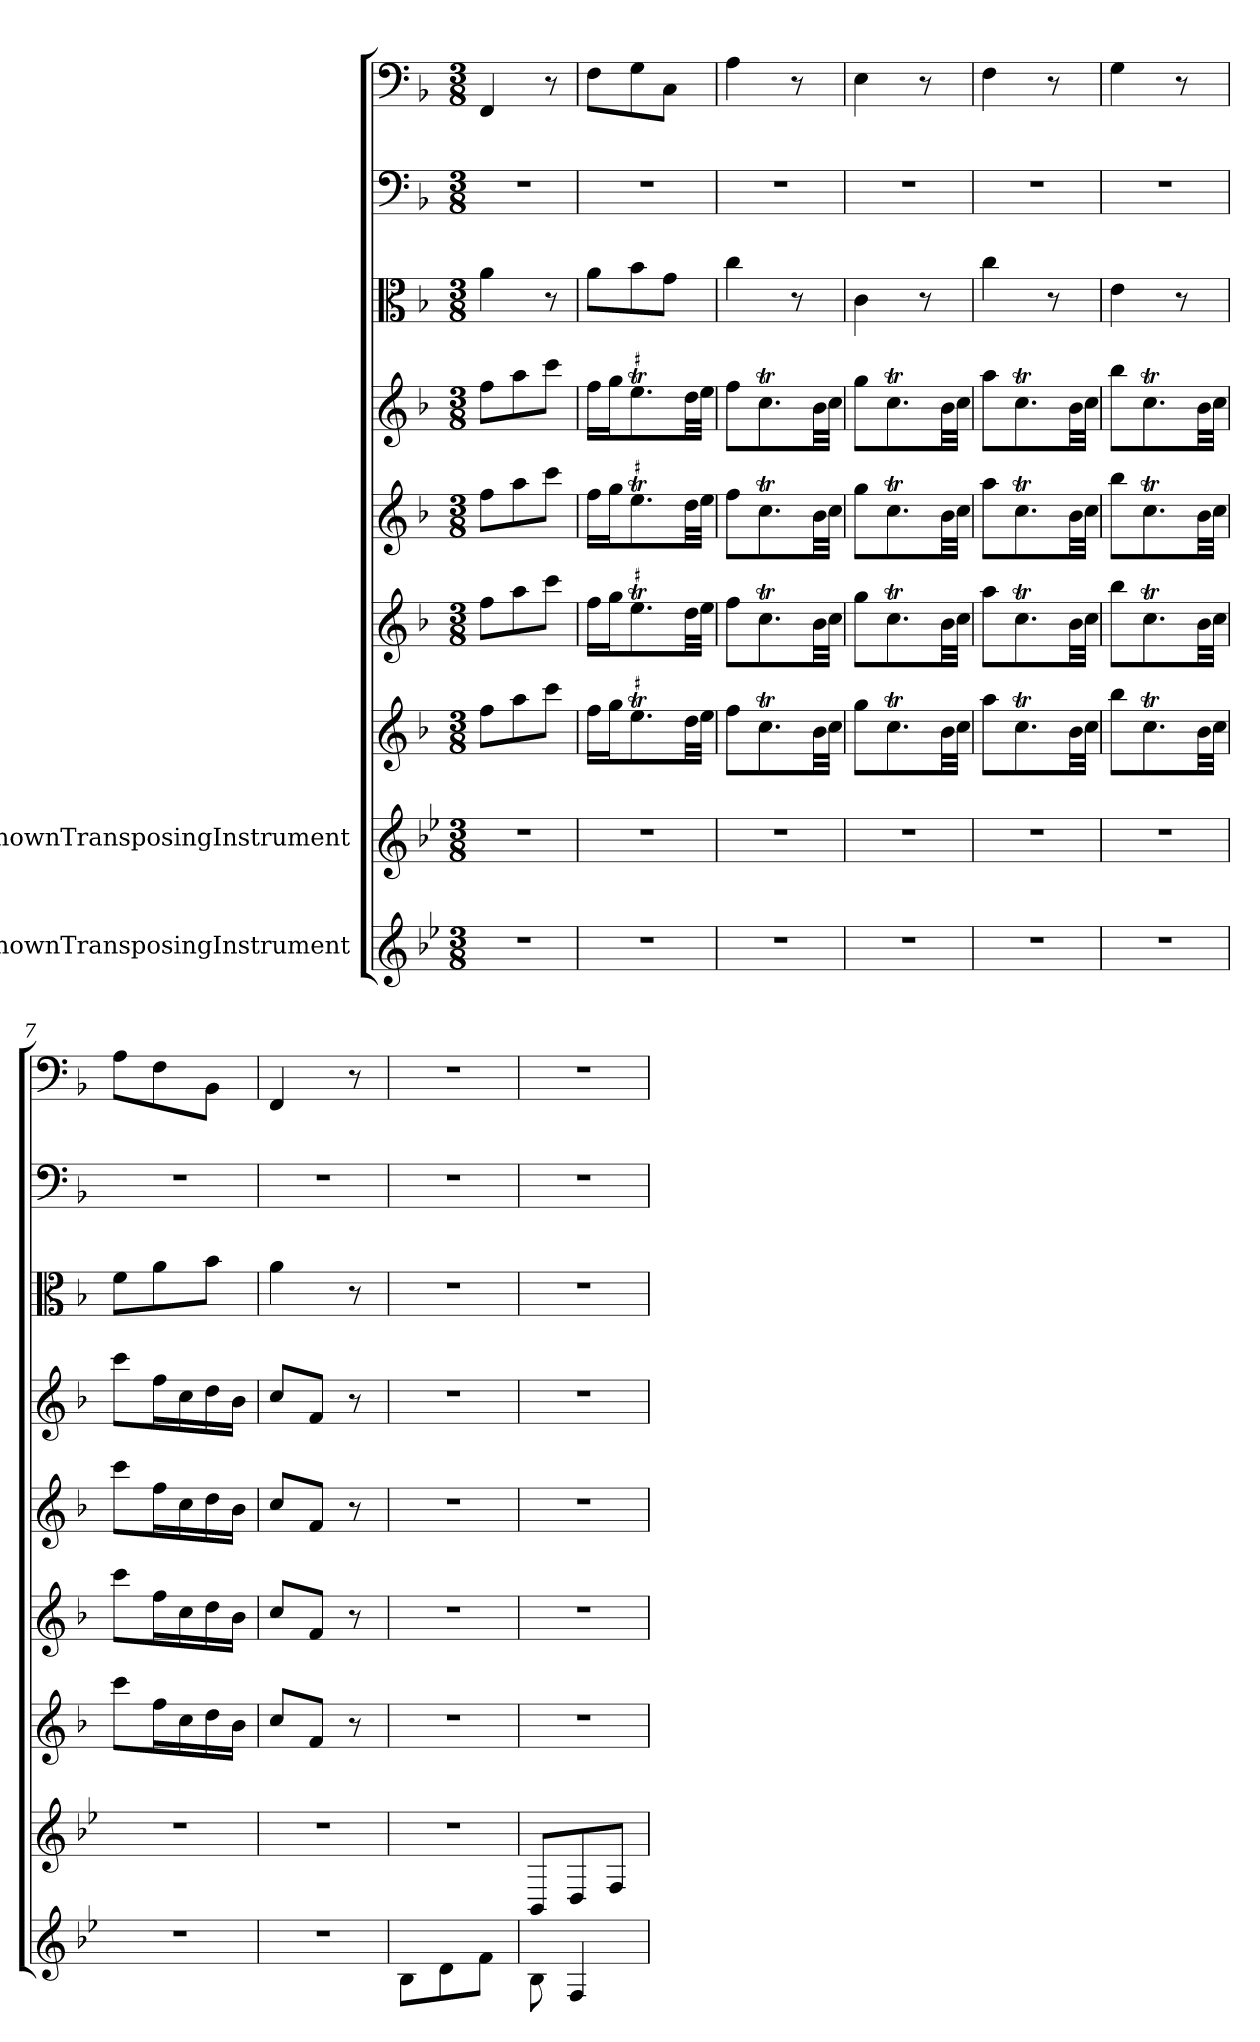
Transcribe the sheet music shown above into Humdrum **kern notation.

**kern	**kern	**kern	**kern	**kern	**kern	**kern	**kern	**kern
*part9	*part8	*part7	*part6	*part5	*part4	*part3	*part2	*part1
*staff9	*staff8	*staff7	*staff6	*staff5	*staff4	*staff3	*staff2	*staff1
*I"UnknownTransposingInstrument	*I"UnknownTransposingInstrument	*	*	*	*	*	*	*
*clefG2	*clefG2	*clefG2	*clefG2	*clefG2	*clefG2	*clefC3	*clefF4	*clefF4
*ITrd-4c-7	*ITrd-4c-7	*	*	*	*	*	*	*
*k[b-]	*k[b-]	*k[b-]	*k[b-]	*k[b-]	*k[b-]	*k[b-]	*k[b-]	*k[b-]
*M3/8	*M3/8	*M3/8	*M3/8	*M3/8	*M3/8	*M3/8	*M3/8	*M3/8
=1	=1	=1	=1	=1	=1	=1	=1	=1
4.r	4.r	8ff\L	8ff\L	8ff\L	8ff\L	4a\	4.r	4FF/
.	.	8aa\	8aa\	8aa\	8aa\	.	.	.
.	.	8ccc\J	8ccc\J	8ccc\J	8ccc\J	8r	.	8r
=2	=2	=2	=2	=2	=2	=2	=2	=2
4.r	4.r	16ff\LL	16ff\LL	16ff\LL	16ff\LL	8a\L	4.r	8F\L
.	.	16gg\J	16gg\J	16gg\J	16gg\J	.	.	.
!	!	!LO:TR:acc=#	!LO:TR:acc=#	!LO:TR:acc=#	!LO:TR:acc=#	!	!	!
.	.	8.eeT\	8.eeT\	8.eeT\	8.eeT\	8b-\	.	8G\
.	.	.	.	.	.	8g\J	.	8C\J
.	.	32dd\LL	32dd\LL	32dd\LL	32dd\LL	.	.	.
.	.	32ee\JJJ	32ee\JJJ	32ee\JJJ	32ee\JJJ	.	.	.
=3	=3	=3	=3	=3	=3	=3	=3	=3
4.r	4.r	8ff\L	8ff\L	8ff\L	8ff\L	4cc\	4.r	4A\
.	.	8.ccT\	8.ccT\	8.ccT\	8.ccT\	.	.	.
.	.	.	.	.	.	8r	.	8r
.	.	32b-\LL	32b-\LL	32b-\LL	32b-\LL	.	.	.
.	.	32cc\JJJ	32cc\JJJ	32cc\JJJ	32cc\JJJ	.	.	.
=4	=4	=4	=4	=4	=4	=4	=4	=4
4.r	4.r	8gg\L	8gg\L	8gg\L	8gg\L	4c\	4.r	4E\
.	.	8.ccT\	8.ccT\	8.ccT\	8.ccT\	.	.	.
.	.	.	.	.	.	8r	.	8r
.	.	32b-\LL	32b-\LL	32b-\LL	32b-\LL	.	.	.
.	.	32cc\JJJ	32cc\JJJ	32cc\JJJ	32cc\JJJ	.	.	.
=5	=5	=5	=5	=5	=5	=5	=5	=5
4.r	4.r	8aa\L	8aa\L	8aa\L	8aa\L	4cc\	4.r	4F\
.	.	8.ccT\	8.ccT\	8.ccT\	8.ccT\	.	.	.
.	.	.	.	.	.	8r	.	8r
.	.	32b-\LL	32b-\LL	32b-\LL	32b-\LL	.	.	.
.	.	32cc\JJJ	32cc\JJJ	32cc\JJJ	32cc\JJJ	.	.	.
=6	=6	=6	=6	=6	=6	=6	=6	=6
4.r	4.r	8bb-\L	8bb-\L	8bb-\L	8bb-\L	4e\	4.r	4G\
.	.	8.ccT\	8.ccT\	8.ccT\	8.ccT\	.	.	.
.	.	.	.	.	.	8r	.	8r
.	.	32b-\LL	32b-\LL	32b-\LL	32b-\LL	.	.	.
.	.	32cc\JJJ	32cc\JJJ	32cc\JJJ	32cc\JJJ	.	.	.
=7	=7	=7	=7	=7	=7	=7	=7	=7
4.r	4.r	8ccc\L	8ccc\L	8ccc\L	8ccc\L	8f\L	4.r	8A\L
.	.	16ff\L	16ff\L	16ff\L	16ff\L	8a\	.	8F\
.	.	16cc\	16cc\	16cc\	16cc\	.	.	.
.	.	16dd\	16dd\	16dd\	16dd\	8b-\J	.	8BB-\J
.	.	16b-\JJ	16b-\JJ	16b-\JJ	16b-\JJ	.	.	.
=8	=8	=8	=8	=8	=8	=8	=8	=8
4.r	4.r	8cc/L	8cc/L	8cc/L	8cc/L	4a\	4.r	4FF/
.	.	8f/J	8f/J	8f/J	8f/J	.	.	.
.	.	8r	8r	8r	8r	8r	.	8r
=9	=9	=9	=9	=9	=9	=9	=9	=9
8f\L	4.r	4.r	4.r	4.r	4.r	4.r	4.r	4.r
8a\	.	.	.	.	.	.	.	.
8cc\J	.	.	.	.	.	.	.	.
=10	=10	=10	=10	=10	=10	=10	=10	=10
8f\	8F/L	4.r	4.r	4.r	4.r	4.r	4.r	4.r
4c/	8A/	.	.	.	.	.	.	.
.	8c/J	.	.	.	.	.	.	.
=	=	=	=	=	=	=	=	=
*-	*-	*-	*-	*-	*-	*-	*-	*-
